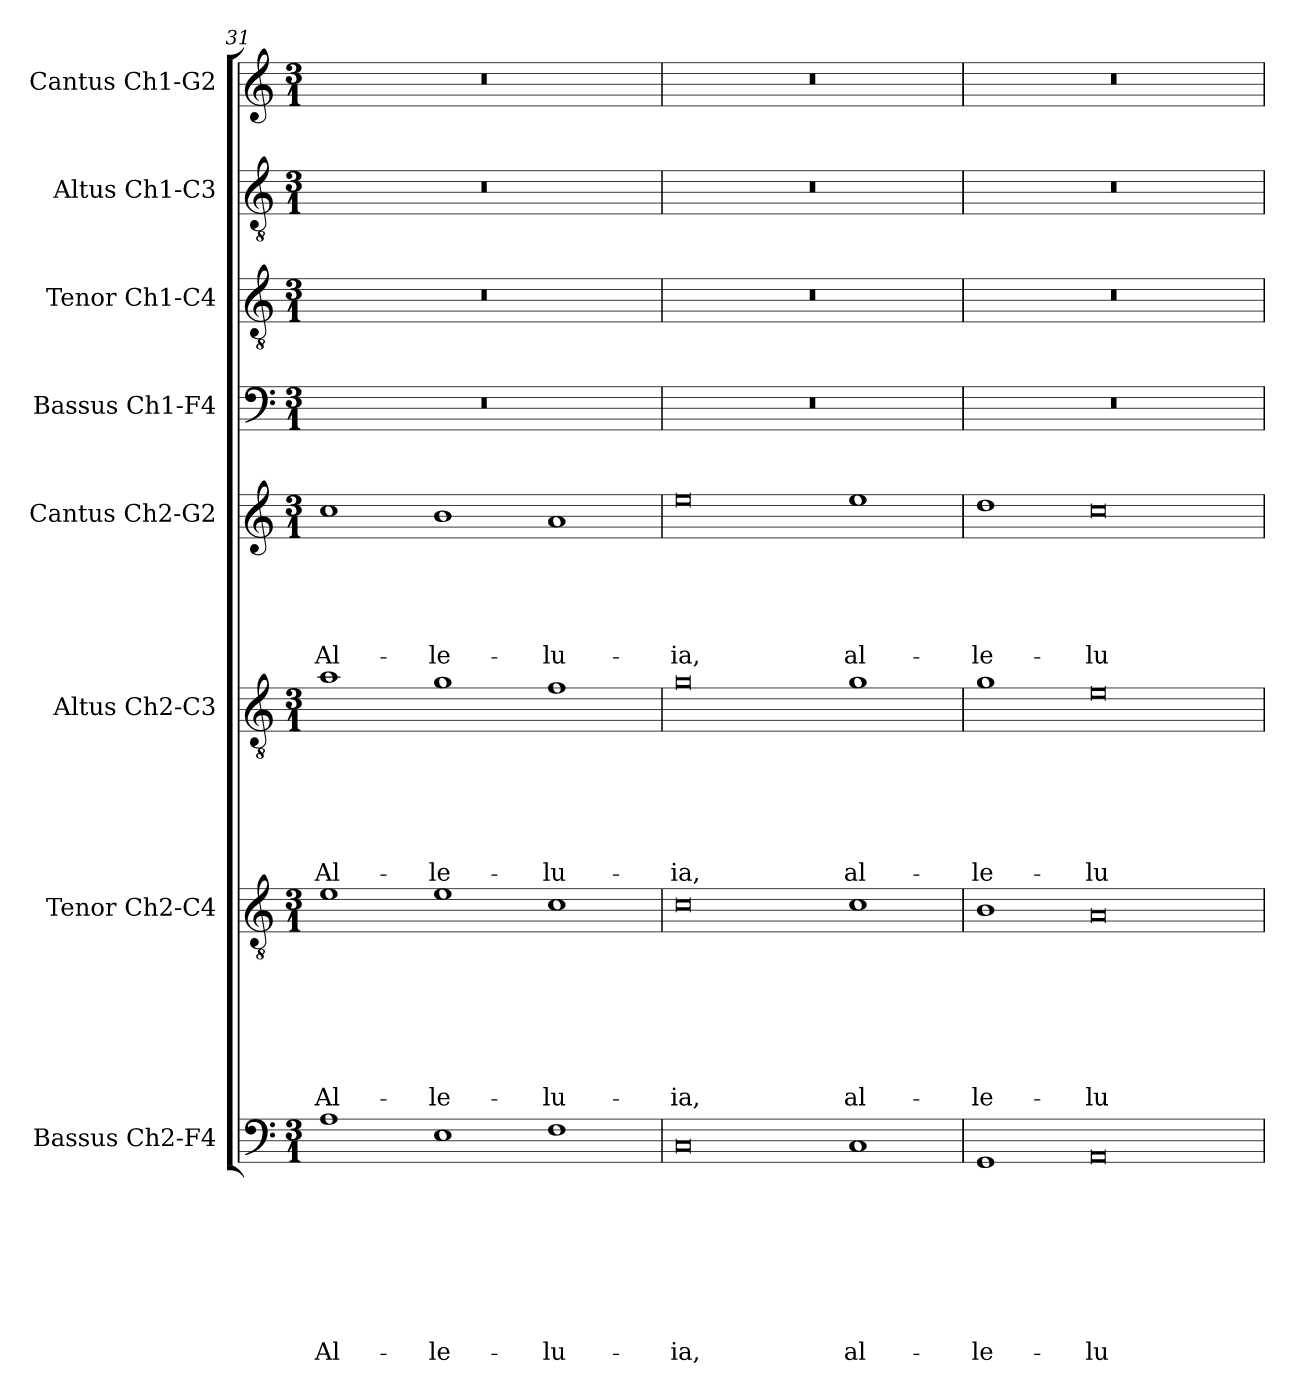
**kern	**text	**text	**text	**text	**text	**text	**text	**text	**kern	**text	**text	**text	**text	**text	**text	**text	**kern	**text	**text	**text	**text	**text	**text	**kern	**text	**text	**text	**text	**text	**kern	**kern	**kern	**kern
*part8	*part8	*part8	*part8	*part8	*part8	*part8	*part8	*part8	*part7	*part7	*part7	*part7	*part7	*part7	*part7	*part7	*part6	*part6	*part6	*part6	*part6	*part6	*part6	*part5	*part5	*part5	*part5	*part5	*part5	*part4	*part3	*part2	*part1
*staff8	*staff8	*staff8	*staff8	*staff8	*staff8	*staff8	*staff8	*staff8	*staff7	*staff7	*staff7	*staff7	*staff7	*staff7	*staff7	*staff7	*staff6	*staff6	*staff6	*staff6	*staff6	*staff6	*staff6	*staff5	*staff5	*staff5	*staff5	*staff5	*staff5	*staff4	*staff3	*staff2	*staff1
*I"Bassus Ch2-F4	*	*	*	*	*	*	*	*	*I"Tenor Ch2-C4	*	*	*	*	*	*	*	*I"Altus Ch2-C3	*	*	*	*	*	*	*I"Cantus Ch2-G2	*	*	*	*	*	*I"Bassus Ch1-F4	*I"Tenor Ch1-C4	*I"Altus Ch1-C3	*I"Cantus Ch1-G2
*I'B2	*	*	*	*	*	*	*	*	*I'T2	*	*	*	*	*	*	*	*I'A2	*	*	*	*	*	*	*I'C2	*	*	*	*	*	*I'B	*I'T	*I'A	*I'C
*clefF4	*	*	*	*	*	*	*	*	*clefGv2	*	*	*	*	*	*	*	*clefGv2	*	*	*	*	*	*	*clefG2	*	*	*	*	*	*clefF4	*clefGv2	*clefGv2	*clefG2
*k[]	*	*	*	*	*	*	*	*	*k[]	*	*	*	*	*	*	*	*k[]	*	*	*	*	*	*	*k[]	*	*	*	*	*	*k[]	*k[]	*k[]	*k[]
*C:	*	*	*	*	*	*	*	*	*C:	*	*	*	*	*	*	*	*C:	*	*	*	*	*	*	*C:	*	*	*	*	*	*C:	*C:	*C:	*C:
*M3/1	*	*	*	*	*	*	*	*	*M3/1	*	*	*	*	*	*	*	*M3/1	*	*	*	*	*	*	*M3/1	*	*	*	*	*	*M3/1	*M3/1	*M3/1	*M3/1
=31	=31	=31	=31	=31	=31	=31	=31	=31	=31	=31	=31	=31	=31	=31	=31	=31	=31	=31	=31	=31	=31	=31	=31	=31	=31	=31	=31	=31	=31	=31	=31	=31	=31
!	!	!	!	!	!	!	!	!LO:LY:b	!	!	!	!	!	!	!	!LO:LY:b	!	!	!	!	!	!	!LO:LY:b	!	!	!	!	!	!LO:LY:b	!	!	!	!
1A	.	.	.	.	.	.	.	Al-	1e	.	.	.	.	.	.	Al-	1a	.	.	.	.	.	Al-	1cc	.	.	.	.	Al-	0.r	0.r	0.r	0.r
!	!	!	!	!	!	!	!	!LO:LY:b	!	!	!	!	!	!	!	!LO:LY:b	!	!	!	!	!	!	!LO:LY:b	!	!	!	!	!	!LO:LY:b	!	!	!	!
1E	.	.	.	.	.	.	.	-le-	1e	.	.	.	.	.	.	-le-	1g	.	.	.	.	.	-le-	1b	.	.	.	.	-le-	.	.	.	.
!	!	!	!	!	!	!	!	!LO:LY:b	!	!	!	!	!	!	!	!LO:LY:b	!	!	!	!	!	!	!LO:LY:b	!	!	!	!	!	!LO:LY:b	!	!	!	!
1F	.	.	.	.	.	.	.	-lu-	1c	.	.	.	.	.	.	-lu-	1f	.	.	.	.	.	-lu-	1a	.	.	.	.	-lu-	.	.	.	.
=32	=32	=32	=32	=32	=32	=32	=32	=32	=32	=32	=32	=32	=32	=32	=32	=32	=32	=32	=32	=32	=32	=32	=32	=32	=32	=32	=32	=32	=32	=32	=32	=32	=32
!	!	!	!	!	!	!	!	!LO:LY:b	!	!	!	!	!	!	!	!LO:LY:b	!	!	!	!	!	!	!LO:LY:b	!	!	!	!	!	!LO:LY:b	!	!	!	!
0C	.	.	.	.	.	.	.	-ia,	0c	.	.	.	.	.	.	-ia,	0g	.	.	.	.	.	-ia,	0ee	.	.	.	.	-ia,	0.r	0.r	0.r	0.r
!	!	!	!	!	!	!	!	!LO:LY:b	!	!	!	!	!	!	!	!LO:LY:b	!	!	!	!	!	!	!LO:LY:b	!	!	!	!	!	!LO:LY:b	!	!	!	!
1C	.	.	.	.	.	.	.	al-	1c	.	.	.	.	.	.	al-	1g	.	.	.	.	.	al-	1ee	.	.	.	.	al-	.	.	.	.
=33	=33	=33	=33	=33	=33	=33	=33	=33	=33	=33	=33	=33	=33	=33	=33	=33	=33	=33	=33	=33	=33	=33	=33	=33	=33	=33	=33	=33	=33	=33	=33	=33	=33
!	!	!	!	!	!	!	!	!LO:LY:b	!	!	!	!	!	!	!	!LO:LY:b	!	!	!	!	!	!	!LO:LY:b	!	!	!	!	!	!LO:LY:b	!	!	!	!
1GG	.	.	.	.	.	.	.	-le-	1B	.	.	.	.	.	.	-le-	1g	.	.	.	.	.	-le-	1dd	.	.	.	.	-le-	0.r	0.r	0.r	0.r
!	!	!	!	!	!	!	!	!LO:LY:b	!	!	!	!	!	!	!	!LO:LY:b	!	!	!	!	!	!	!LO:LY:b	!	!	!	!	!	!LO:LY:b	!	!	!	!
0AA	.	.	.	.	.	.	.	-lu-	0A	.	.	.	.	.	.	-lu-	0e	.	.	.	.	.	-lu-	0cc	.	.	.	.	-lu-	.	.	.	.
=	=	=	=	=	=	=	=	=	=	=	=	=	=	=	=	=	=	=	=	=	=	=	=	=	=	=	=	=	=	=	=	=	=
*-	*-	*-	*-	*-	*-	*-	*-	*-	*-	*-	*-	*-	*-	*-	*-	*-	*-	*-	*-	*-	*-	*-	*-	*-	*-	*-	*-	*-	*-	*-	*-	*-	*-
